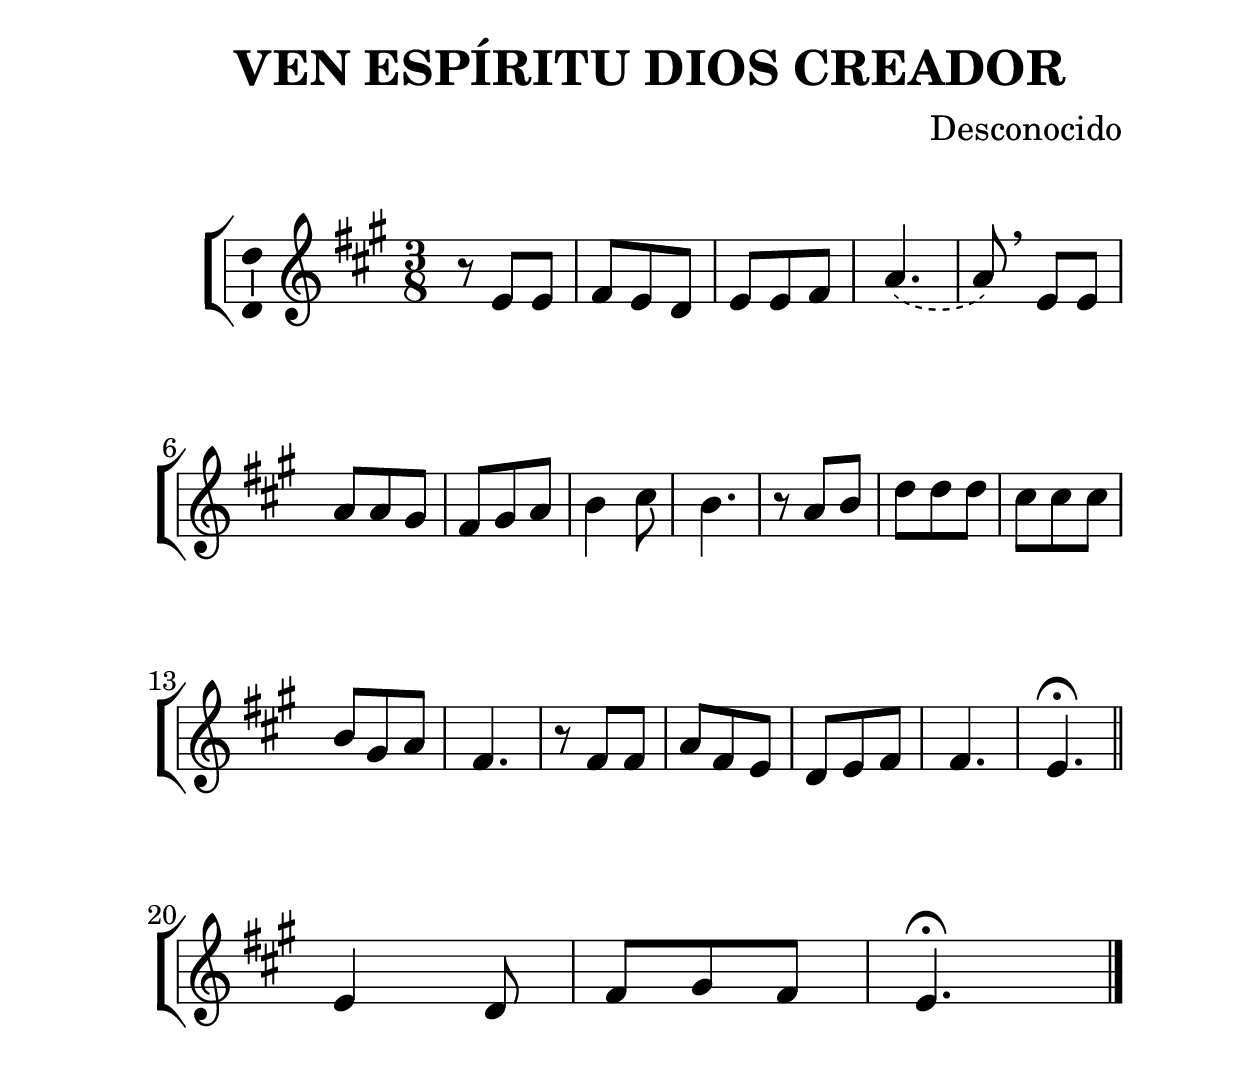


%versión de lilypond para la que se ha escrito esta partitura:
\version "2.16.0"

	%Tamaño papel
	#(set-default-paper-size "a4")
	%Tamaño partitura
	#(set-global-staff-size 30)
	%No responde al pulsar sobre una nota
	#(ly:set-option 'point-and-click #f)

%parámetros del encabezamiento:
\header {
	%title = "VEN ESPÍRITU DIOS CREADOR"
	title = \markup{\fontsize #-1 "VEN ESPÍRITU DIOS CREADOR"}
	subtitle = ""
	composer = "Desconocido"
	poet = ""
	meter = ""
	arranger = ""
%	tagline="Monasterio de la Madre de Dios. Buenafuente del Sistal."
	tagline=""
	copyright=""
	}

%parámetros asociados al papel:
\paper  {
	oddHeaderMarkup = \markup {\fill-line { \on-the-fly #not-first-page \fromproperty #'header:title \on-the-fly #not-first-page \fromproperty #'header:composer }}
	evenHeaderMarkup = \markup {\fill-line { \fromproperty #'header:composer \fromproperty #'header:title }}
	#(set-paper-size "a4")
	print-page-number = ##f
	first-page-number = 1
	print-first-page-number = ##f
%	head-separation = 3.0 \cm
	top-margin = 2.0 \cm
	bottom-margin = 0.0\cm
%%%	bottom-margin = -2.0\cm
	left-margin = 3.0 \cm
	line-width = 16.0 \cm
	indent = 8\mm
	interscoreline = 2.\mm
	between-system-space = 15\mm
%	para que las partituras no llenen la hoja:
	ragged-bottom = ##t
%	idem para la última hoja:
	ragged-last-bottom = ##f
%	para que las partituras llenen el ancho del papel:
	ragged-last = ##f
	after-title-space = 2.5 \cm
%page-count=1
%system-count=4

	%Flexible Vertical Spacing
%	markup-markup-spacing =
%	#'((basic-distance . 15) (minimum-distance . 15) (padding . 3))
	markup-system-spacing =
	#'((basic-distance . 15) (minimum-distance . 15) (padding . 3))
	system-system-spacing =
	#'((basic-distance . 15) (minimum-distance . 15) (padding . 3))
	score-system-spacing =
	#'((basic-distance . 15) (minimum-distance . 15) (padding . 5))
%	top-system-spacing = % header
%	#'((basic-distance . 8) (minimum-distance . 0) (padding . 0))
%	top-markup-spacing =
%	#'((basic-distance . 20) (minimum-distance . 20) (padding . 0))
	last-bottom-spacing = % footer
	#'((basic-distance . 5) (minimum-distance . 5) (padding . 0))
%	score-markup-spacing =
%	#'((basic-distance . 16) (minimum-distance . 13) (padding . 0))

	}


%parámetros que afectan a toda la partitura:
global =  {
	%clave de sol (G):
	\clef G
	%armadura:
%%%	\transpose a b
	\key a \major
	\tempo 4=60
	\set Score.tempoHideNote = ##t
	}


melodia =
%%%	\transpose a b
{
	\relative c' {

\time 3/8

\phrasingSlurDashed

r8 e8 e
fis8 e d
e8 e fis

a4.
\(a8\) \noBeam \breathe e8 e
a8 a gis
fis8 gis a

b4 cis8
b4.
r8 a8 b
d8 d d
cis8 cis cis

b8 gis a
fis4.
r8 fis8 fis
a8 fis e
d8 e fis
fis4.
e4. \fermata

\bar "||"
\break

e4 d8
fis8 gis fis
e4. \fermata

\bar "|."
}
}


texto = \lyricmode {
\set stanza =#"1. " Ven Es -- pí -- ri -- tu Dios Cre -- a -- dor __ _
y vi -- si -- ta~el ho -- gar de tus fie -- _ les,
haz un Tem -- plo de gra -- cia su pe -- _ _ cho
con el don de tu san -- ta pre -- sen -- cia.
	}

textodos = \lyricmode {
\set stanza =#"2. " Tú~el A -- mor que con -- sue -- la~a los hi -- jos
co -- mo~e -- ter -- no Re -- ga -- lo del Pa -- _ dre,
Ca -- ri -- dad, Fuen -- te vi -- va de gra -- _ _ cia,
lla -- ma~e -- ter -- na de~a -- mor ver -- da -- de -- ro.
	}

textotres = \lyricmode {
\set stanza =#"3. " I -- lu -- mi -- ne tu luz nues -- tros o -- jos
y tu~a -- mor se de -- rra -- me~en el al -- _ ma,
tu po -- der nos sos -- ten -- ga~en la lu -- _ _ cha
y re -- nue -- ve las fuer -- zas can -- sa -- das.
	}

textocuatro = \lyricmode {
\set stanza =#"4. " Haz que triun -- fen tus hi -- jos del mal __ _
y que rei -- ne la paz en sus al -- _ mas,
sé la ma -- no que ven -- za~en sus lu -- _ _ chas,
el sen -- de -- ro que guí -- e sus pa -- sos.
	}

textocinco = \lyricmode {
\set stanza =#"5. " Mués -- tra -- nos el mis -- te -- rio Sa -- gra -- do,
el a -- mor de Dios Pa -- dre~y Dios Hi -- _ jo,
for -- ta -- le -- ce la fe del cre -- yen -- _ _ te
que~ha na -- ci -- do~a la vi -- da di -- vi -- na.
	}

textoseis = \lyricmode {
\set stanza =#"6. " De -- mos glo -- ria por siem -- pre~a Dios Pa -- dre,
y~a Je -- sús triun -- fa -- dor de la muer -- _ te,
y~al Es -- pí -- ri -- tu vi -- da del al -- _ _ ma,
a -- la -- ban -- za~y ho -- nor pa -- ra siem -- pre.
A -- _ _ _ _ mén.
	}


vozStaff = \context Voice = vozStaff
\with {\consists "Ambitus_engraver"}
<<
	\set Staff.instrumentName = ""
	\set Staff.shortInstrumentName = ""
	\set Staff.midiInstrument = #"acoustic grand"
	\set Staff.midiMinimumVolume = #0.7
	\set Staff.midiMaximumVolume = #0.9
	\global
	\melodia
	>>


textoStaff = \context Lyrics = textoStaff <<
%	\set vocalName =#"1. "
	\set shortVocalName =#"1. "
	\lyricsto vozStaff \texto
	>>

textodosStaff = \context Lyrics = textodosStaff <<
%	\set vocalName =#"2. "
	\set shortVocalName =#"2. "
	\lyricsto vozStaff \textodos
	>>

textotresStaff = \context Lyrics = textotresStaff <<
%	\set vocalName =#"3. "
	\set shortVocalName =#"3. "
	\lyricsto vozStaff \textotres
	>>

textocuatroStaff = \context Lyrics = textocuatroStaff <<
%	\set vocalName =#"4. "
	\set shortVocalName =#"4. "
	\lyricsto vozStaff \textocuatro
	>>

textocincoStaff = \context Lyrics = textocincoStaff <<
%	\set vocalName =#"5. "
	\set shortVocalName =#"5. "
	\lyricsto vozStaff \textocinco
	>>

textoseisStaff = \context Lyrics = textoseisStaff <<
%	\set vocalName =#"6. "
	\set shortVocalName =#"6. "
	\lyricsto vozStaff \textoseis
	>>


\book {
	\score {
		\context ChoirStaff {
			\override StaffGroup.SystemStartBracket #'collapse-height = #1
			\override Score.SystemStartBar #'collapse-height = #1
			<<
			\vozStaff
			\textoStaff
			\textodosStaff
			\textotresStaff
			\textocuatroStaff
			\textocincoStaff
			\textoseisStaff
			>>
		}
		\layout {
	    		\context {
				\Lyrics
				%\override LyricText #'font-size = #2
				}
	   		\context {
				\Score
				%\override StaffSymbol #'staff-space = #(magstep +3)
%%%				\override InstrumentName #'X-offset = #1.5
				\override InstrumentName #'X-offset = #4.5
				\override InstrumentName #'font-series = #'bold
				}
%%%			\context {
%%%				\Staff
%%%				\remove "Time_signature_engraver"
%%%				\override BarLine #'transparent = ##t
%%%				}
			}
		}
	\score {
		\context ChoirStaff {
			\override StaffGroup.SystemStartBracket #'collapse-height = #1
			\override Score.SystemStartBar #'collapse-height = #1
			<<
			\vozStaff
			>>
		}
		\midi {
	  		\context {
	  			\Score
				tempoWholesPerMinute = #(ly:make-moment 70 4)
				}
			}
		}
}


